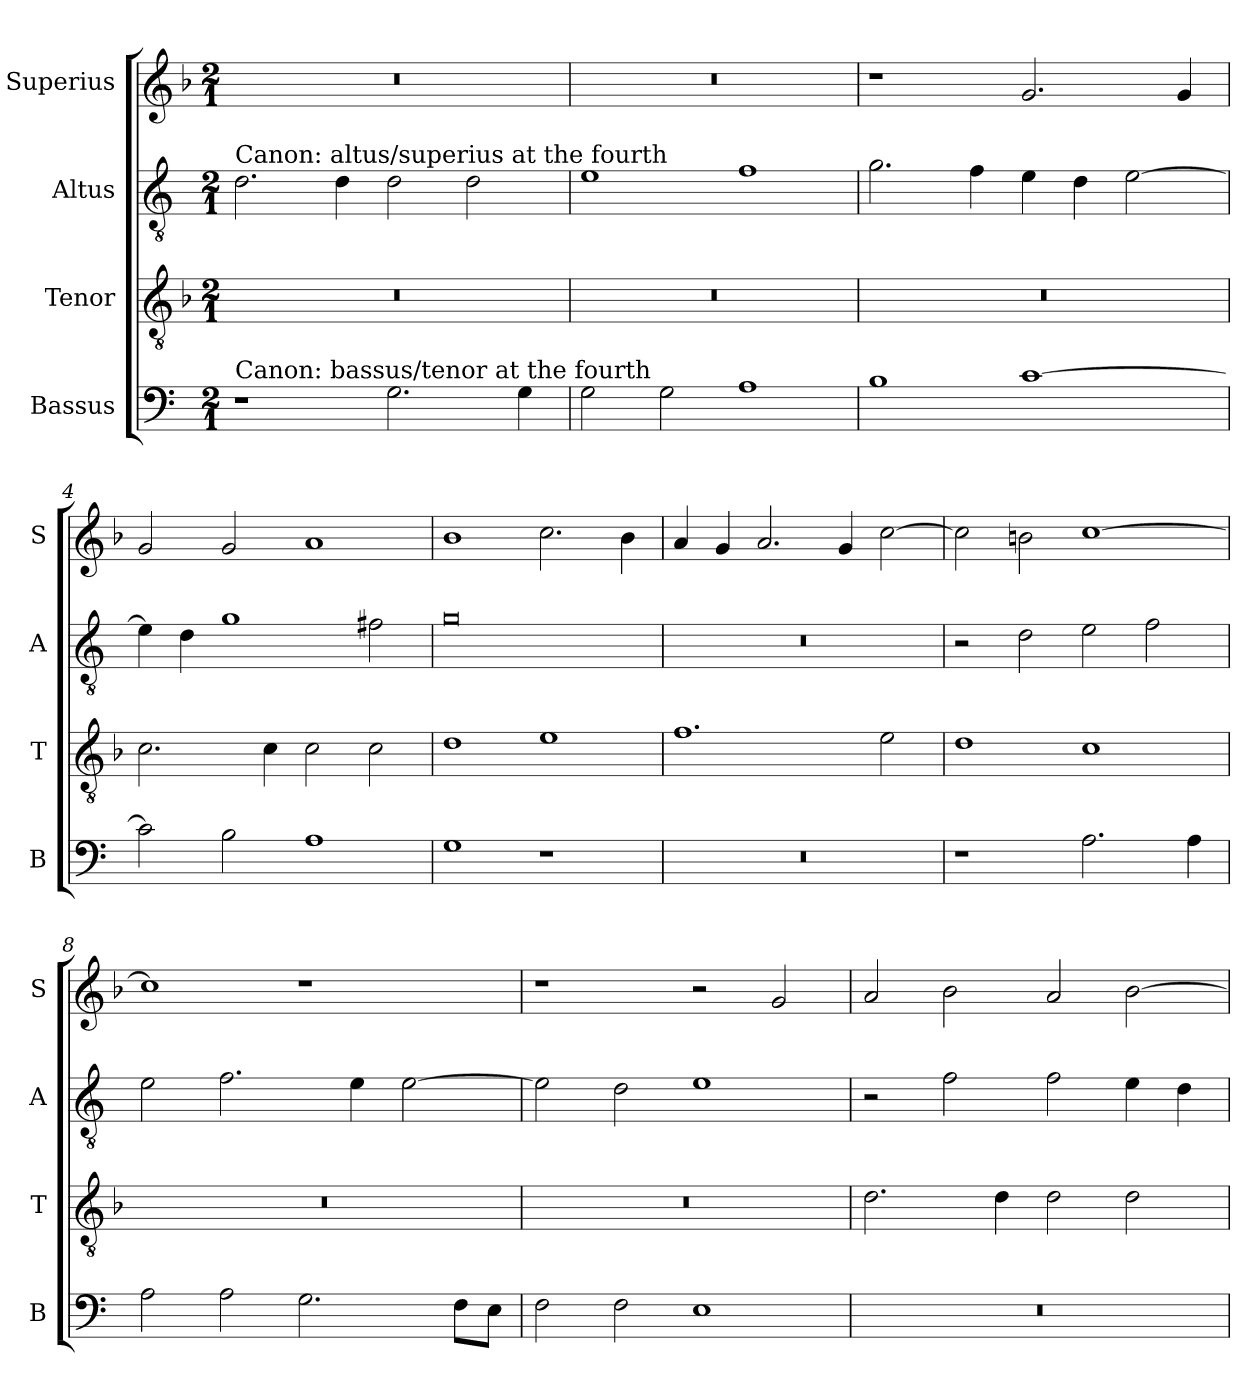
**kern	**kern	**kern	**kern
*part4	*part3	*part2	*part1
*staff4	*staff3	*staff2	*staff1
*I"Bassus	*I"Tenor	*I"Altus	*I"Superius
*I'B	*I'T	*I'A	*I'S
*clefF4	*clefGv2	*clefGv2	*clefG2
*k[]	*k[b-]	*k[]	*k[b-]
*C:	*F:	*C:	*F:
*M2/1	*M2/1	*M2/1	*M2/1
=1	=1	=1	=1
!	!	!LO:TX:a:t=Canon&colon; altus/superius at the fourth	!
!LO:TX:a:t=Canon&colon; bassus/tenor at the fourth	!	!	!
1r	0r	2.d	0r
.	.	4d	.
2.G	.	2d	.
.	.	2d	.
4G	.	.	.
=2	=2	=2	=2
2G	0r	1e	0r
2G	.	.	.
1A	.	1f	.
=3	=3	=3	=3
1B	0r	2.g	1r
.	.	4f	.
[1c	.	4e	2.g
.	.	4d	.
.	.	[2e	.
.	.	.	4g
=4	=4	=4	=4
2c]	2.c	4e]	2g
.	.	4d	.
2B	.	1g	2g
.	4c	.	.
1A	2c	.	1a
.	2c	2f#X	.
=5	=5	=5	=5
1G	1d	0g	1b-
1r	1e	.	2.cc
.	.	.	4b-
=6	=6	=6	=6
0r	1.f	0r	4a
.	.	.	4g
.	.	.	2.a
.	.	.	4g
.	2e	.	[2cc
=7	=7	=7	=7
1r	1d	2r	2cc]
.	.	2d	2bn
2.A	1c	2e	[1cc
.	.	2f	.
4A	.	.	.
=8	=8	=8	=8
2A	0r	2e	1cc]
2A	.	2.f	.
2.G	.	.	1r
.	.	4e	.
.	.	[2e	.
8FL	.	.	.
8EJ	.	.	.
=9	=9	=9	=9
2F	0r	2e]	1r
2F	.	2d	.
1E	.	1e	2r
.	.	.	2g
=10	=10	=10	=10
0r	2.d	2r	2a
.	.	2f	2b-
.	4d	.	.
.	2d	2f	2a
.	2d	4e	[2b-
.	.	4d	.
=	=	=	=
*-	*-	*-	*-
